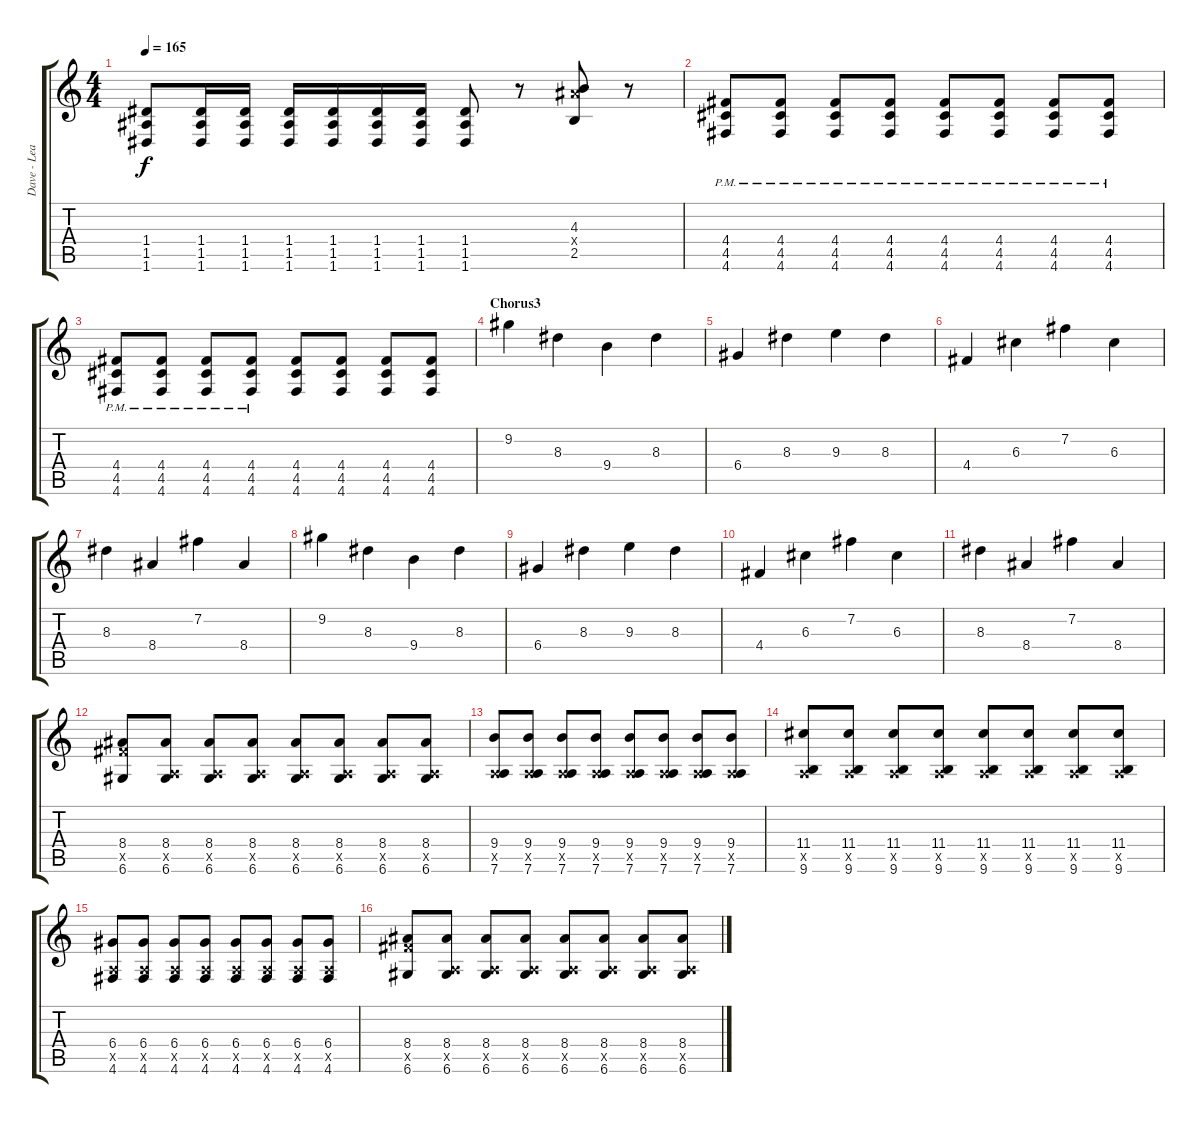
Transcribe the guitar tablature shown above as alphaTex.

\track ("Dave - Lead Guitar" "Dave - Lea") {instrument distortionguitar}
\staff {score tabs}
\tuning (E4 B3 G3 D3 A2 D2) {hide}
\ts (4 4)
\tempo 165
\clef g2
\ks c
(1.4 1.5 1.6).8{dy f} (1.4 1.5 1.6).16 (1.4 1.5 1.6).16 (1.4 1.5 1.6).16 (1.4 1.5 1.6).16 (1.4 1.5 1.6).16 (1.4 1.5 1.6).16 (1.4 1.5 1.6).8 r.8 (4.3 8.4{x} 2.5).8 r.8 |
(4.4{pm} 4.5{pm} 4.6{pm}).8 (4.4{pm} 4.5{pm} 4.6{pm}).8 (4.4{pm} 4.5{pm} 4.6{pm}).8 (4.4{pm} 4.5{pm} 4.6{pm}).8 (4.4{pm} 4.5{pm} 4.6).8 (4.4{pm} 4.5{pm} 4.6).8 (4.4{pm} 4.5{pm} 4.6).8 (4.4{pm} 4.5{pm} 4.6).8 |
(4.4{pm} 4.5 4.6).8 (4.4{pm} 4.5 4.6).8 (4.4{pm} 4.5 4.6).8 (4.4{pm} 4.5 4.6).8 (4.4 4.5 4.6).8 (4.4 4.5 4.6).8 (4.4 4.5 4.6).8 (4.4 4.5 4.6).8 |
\section ("" "Chorus3")
9.2.4 8.3.4 9.4.4 8.3.4 |
6.4.4 8.3.4 9.3.4 8.3.4 |
4.4.4 6.3.4 7.2.4 6.3.4 |
8.3.4 8.4.4 7.2.4 8.4.4 |
9.2.4 8.3.4 9.4.4 8.3.4 |
6.4.4 8.3.4 9.3.4 8.3.4 |
4.4.4 6.3.4 7.2.4 6.3.4 |
8.3.4 8.4.4 7.2.4 8.4.4 |
(8.4 9.5{x} 6.6).8 (8.4 0.5{x} 6.6).8 (8.4 0.5{x} 6.6).8 (8.4 0.5{x} 6.6).8 (8.4 0.5{x} 6.6).8 (8.4 0.5{x} 6.6).8 (8.4 0.5{x} 6.6).8 (8.4 0.5{x} 6.6).8 |
(9.4 0.5{x} 7.6).8 (9.4 0.5{x} 7.6).8 (9.4 0.5{x} 7.6).8 (9.4 0.5{x} 7.6).8 (9.4 0.5{x} 7.6).8 (9.4 0.5{x} 7.6).8 (9.4 0.5{x} 7.6).8 (9.4 0.5{x} 7.6).8 |
(11.4 0.5{x} 9.6).8 (11.4 0.5{x} 9.6).8 (11.4 0.5{x} 9.6).8 (11.4 0.5{x} 9.6).8 (11.4 0.5{x} 9.6).8 (11.4 0.5{x} 9.6).8 (11.4 0.5{x} 9.6).8 (11.4 0.5{x} 9.6).8 |
(6.4 0.5{x} 4.6).8 (6.4 0.5{x} 4.6).8 (6.4 0.5{x} 4.6).8 (6.4 0.5{x} 4.6).8 (6.4 0.5{x} 4.6).8 (6.4 0.5{x} 4.6).8 (6.4 0.5{x} 4.6).8 (6.4 0.5{x} 4.6).8 |
(8.4 9.5{x} 6.6).8 (8.4 0.5{x} 6.6).8 (8.4 0.5{x} 6.6).8 (8.4 0.5{x} 6.6).8 (8.4 0.5{x} 6.6).8 (8.4 0.5{x} 6.6).8 (8.4 0.5{x} 6.6).8 (8.4 0.5{x} 6.6).8
